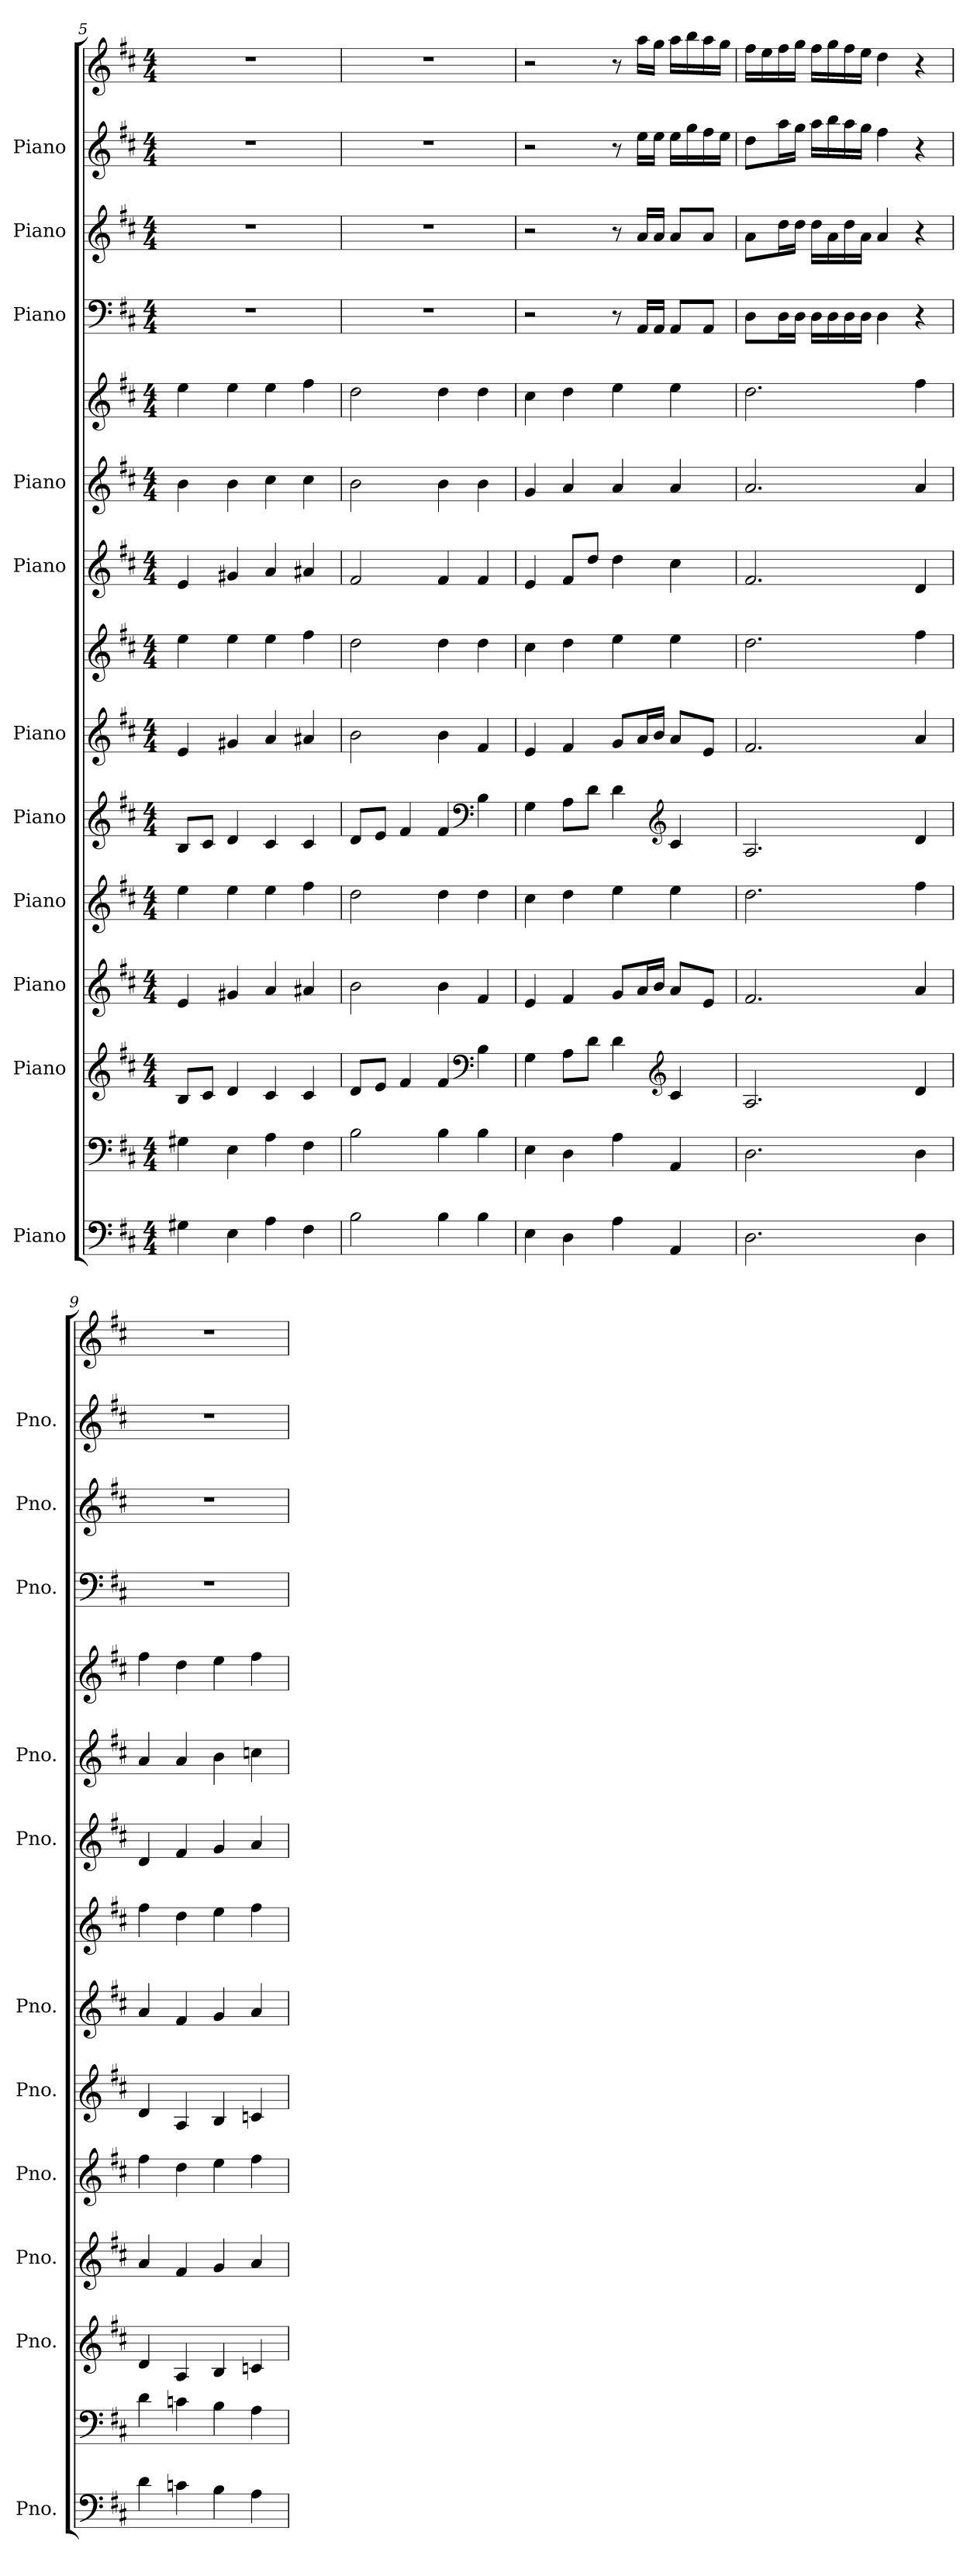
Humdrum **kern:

**kern	**kern	**kern	**kern	**kern	**kern	**kern	**kern	**kern	**kern	**kern	**kern	**kern	**kern	**kern
*part11	*part11	*part10	*part9	*part8	*part7	*part6	*part6	*part5	*part4	*part4	*part3	*part2	*part1	*part1
*staff15	*staff14	*staff13	*staff12	*staff11	*staff10	*staff9	*staff8	*staff7	*staff6	*staff5	*staff4	*staff3	*staff2	*staff1
*I"Piano	*	*I"Piano	*I"Piano	*I"Piano	*I"Piano	*I"Piano	*	*I"Piano	*I"Piano	*	*I"Piano	*I"Piano	*I"Piano	*
*I'Pno.	*	*I'Pno.	*I'Pno.	*I'Pno.	*I'Pno.	*I'Pno.	*	*I'Pno.	*I'Pno.	*	*I'Pno.	*I'Pno.	*I'Pno.	*
!!LO:PB:g=z
*clefF4	*clefF4	*clefG2	*clefG2	*clefG2	*clefG2	*clefG2	*clefG2	*clefG2	*clefG2	*clefG2	*clefF4	*clefG2	*clefG2	*clefG2
*k[f#c#]	*k[f#c#]	*k[f#c#]	*k[f#c#]	*k[f#c#]	*k[f#c#]	*k[f#c#]	*k[f#c#]	*k[f#c#]	*k[f#c#]	*k[f#c#]	*k[f#c#]	*k[f#c#]	*k[f#c#]	*k[f#c#]
*M4/4	*M4/4	*M4/4	*M4/4	*M4/4	*M4/4	*M4/4	*M4/4	*M4/4	*M4/4	*M4/4	*M4/4	*M4/4	*M4/4	*M4/4
=5	=5	=5	=5	=5	=5	=5	=5	=5	=5	=5	=5	=5	=5	=5
4G#X\	4G#X\	8B/L	4e/	4ee\	8B/L	4e/	4ee\	4e/	4b\	4ee\	1r	1r	1r	1r
.	.	8c#/J	.	.	8c#/J	.	.	.	.	.	.	.	.	.
4E\	4E\	4d/	4g#X/	4ee\	4d/	4g#X/	4ee\	4g#X/	4b\	4ee\	.	.	.	.
4A\	4A\	4c#/	4a/	4ee\	4c#/	4a/	4ee\	4a/	4cc#\	4ee\	.	.	.	.
4F#\	4F#\	4c#/	4a#X/	4ff#\	4c#/	4a#X/	4ff#\	4a#X/	4cc#\	4ff#\	.	.	.	.
=6	=6	=6	=6	=6	=6	=6	=6	=6	=6	=6	=6	=6	=6	=6
2B\	2B\	8d/L	2b\	2dd\	8d/L	2b\	2dd\	2f#/	2b\	2dd\	1r	1r	1r	1r
.	.	8e/J	.	.	8e/J	.	.	.	.	.	.	.	.	.
.	.	4f#/	.	.	4f#/	.	.	.	.	.	.	.	.	.
4B\	4B\	4f#/	4b\	4dd\	4f#/	4b\	4dd\	4f#/	4b\	4dd\	.	.	.	.
*	*	*clefF4	*	*	*clefF4	*	*	*	*	*	*	*	*	*
4B\	4B\	4B\	4f#/	4dd\	4B\	4f#/	4dd\	4f#/	4b\	4dd\	.	.	.	.
=7	=7	=7	=7	=7	=7	=7	=7	=7	=7	=7	=7	=7	=7	=7
4E\	4E\	4G\	4e/	4cc#\	4G\	4e/	4cc#\	4e/	4g/	4cc#\	2r	2r	2r	2r
4D\	4D\	8A\L	4f#/	4dd\	8A\L	4f#/	4dd\	8f#/L	4a/	4dd\	.	.	.	.
.	.	8d\J	.	.	8d\J	.	.	8dd/J	.	.	.	.	.	.
4A\	4A\	4d\	8g/L	4ee\	4d\	8g/L	4ee\	4dd\	4a/	4ee\	8r	8r	8r	8r
.	.	.	16a/L	.	.	16a/L	.	.	.	.	16AA/LL	16a/LL	16ee\LL	16aa\LL
.	.	.	16b/JJ	.	.	16b/JJ	.	.	.	.	16AA/JJ	16a/JJ	16ee\JJ	16gg\JJ
*	*	*clefG2	*	*	*clefG2	*	*	*	*	*	*	*	*	*
4AA/	4AA/	4c#/	8a/L	4ee\	4c#/	8a/L	4ee\	4cc#\	4a/	4ee\	8AA/L	8a/L	16ee\LL	16aa\LL
.	.	.	.	.	.	.	.	.	.	.	.	.	16gg\	16bb\
.	.	.	8e/J	.	.	8e/J	.	.	.	.	8AA/J	8a/J	16ff#\	16aa\
.	.	.	.	.	.	.	.	.	.	.	.	.	16ee\JJ	16gg\JJ
=8	=8	=8	=8	=8	=8	=8	=8	=8	=8	=8	=8	=8	=8	=8
2.D\	2.D\	2.A/	2.f#/	2.dd\	2.A/	2.f#/	2.dd\	2.f#/	2.a/	2.dd\	8D\L	8a\L	8dd\L	16ff#\LL
.	.	.	.	.	.	.	.	.	.	.	.	.	.	16ee\
.	.	.	.	.	.	.	.	.	.	.	16D\L	16dd\L	16aa\L	16ff#\
.	.	.	.	.	.	.	.	.	.	.	16D\JJ	16dd\JJ	16gg\JJ	16gg\JJ
.	.	.	.	.	.	.	.	.	.	.	16D\LL	16dd\LL	16aa\LL	16ff#\LL
.	.	.	.	.	.	.	.	.	.	.	16D\	16a\	16bb\	16gg\
.	.	.	.	.	.	.	.	.	.	.	16D\	16dd\	16aa\	16ff#\
.	.	.	.	.	.	.	.	.	.	.	16D\JJ	16a\JJ	16gg\JJ	16ee\JJ
.	.	.	.	.	.	.	.	.	.	.	4D\	4a/	4ff#\	4dd\
4D\	4D\	4d/	4a/	4ff#\	4d/	4a/	4ff#\	4d/	4a/	4ff#\	4r	4r	4r	4r
!!LO:PB:g=z
=9	=9	=9	=9	=9	=9	=9	=9	=9	=9	=9	=9	=9	=9	=9
4d\	4d\	4d/	4a/	4ff#\	4d/	4a/	4ff#\	4d/	4a/	4ff#\	1r	1r	1r	1r
4cn\	4cn\	4A/	4f#/	4dd\	4A/	4f#/	4dd\	4f#/	4a/	4dd\	.	.	.	.
4B\	4B\	4B/	4g/	4ee\	4B/	4g/	4ee\	4g/	4b\	4ee\	.	.	.	.
4A\	4A\	4cn/	4a/	4ff#\	4cn/	4a/	4ff#\	4a/	4ccn\	4ff#\	.	.	.	.
=	=	=	=	=	=	=	=	=	=	=	=	=	=	=
*-	*-	*-	*-	*-	*-	*-	*-	*-	*-	*-	*-	*-	*-	*-
